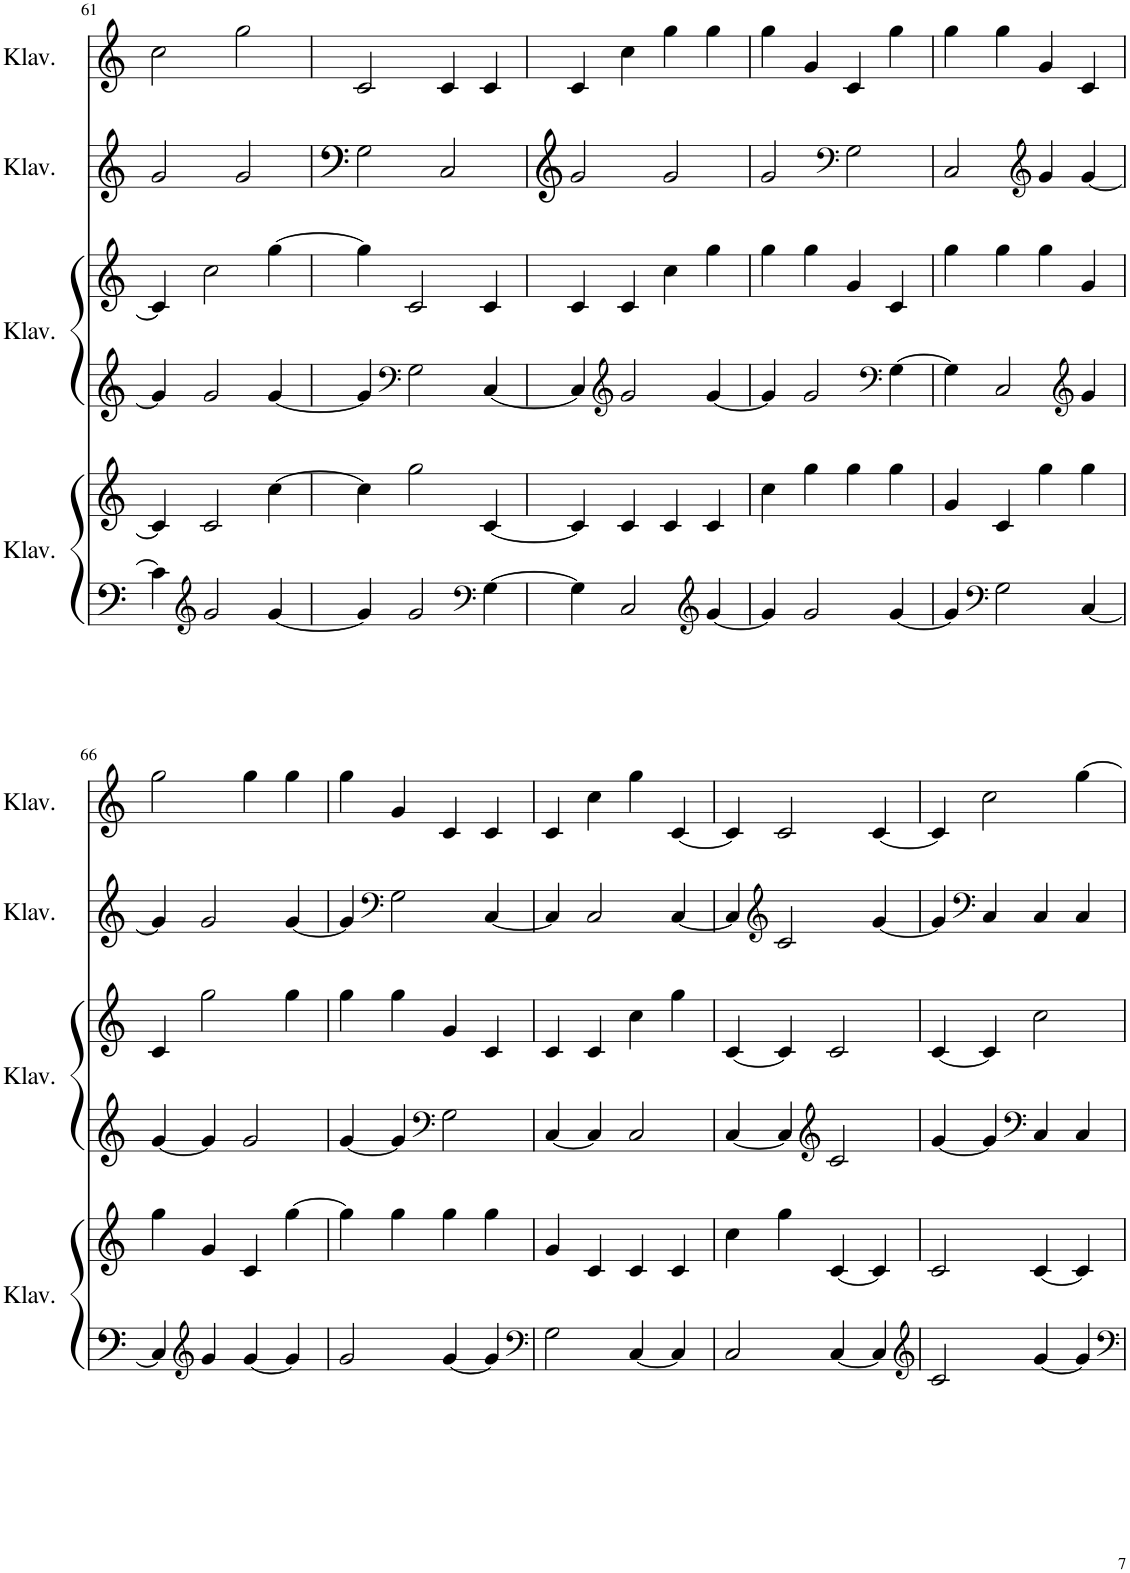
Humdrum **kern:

**kern	**kern	**kern	**kern	**kern	**kern
*part4	*part4	*part3	*part3	*part2	*part1
*staff6	*staff5	*staff4	*staff3	*staff2	*staff1
*I"Klavier	*	*I"Klavier	*	*I"Klavier	*I"Klavier
*I'Klav.	*	*I'Klav.	*	*I'Klav.	*I'Klav.
!!LO:PB:g=z
*clefF4	*clefG2	*clefG2	*clefG2	*clefG2	*clefG2
*k[]	*k[]	*k[]	*k[]	*k[]	*k[]
*M4/4	*M4/4	*M4/4	*M4/4	*M4/4	*M4/4
=61	=61	=61	=61	=61	=61
4c\]	4c/]	4g/]	4c/]	2g/	2cc\
*clefG2	*	*	*	*	*
2g/	2c/	2g/	2cc\	.	.
.	.	.	.	2g/	2gg\
[4g/	[4cc\	[4g/	[4gg\	.	.
=62	=62	=62	=62	=62	=62
4g/]	4cc\]	4g/]	4gg\]	2G\	2c/
*	*	*clefF4	*	*	*
2g/	2gg\	2G\	2c/	.	.
.	.	.	.	2C/	4c/
*clefF4	*	*	*	*	*
[4G\	[4c/	[4C/	4c/	.	4c/
=63	=63	=63	=63	=63	=63
4G\]	4c/]	4C/]	4c/	2g/	4c/
*	*	*clefG2	*	*	*
2C/	4c/	2g/	4c/	.	4cc\
.	4c/	.	4cc\	2g/	4gg\
*clefG2	*	*	*	*	*
[4g/	4c/	[4g/	4gg\	.	4gg\
=64	=64	=64	=64	=64	=64
4g/]	4cc\	4g/]	4gg\	2g/	4gg\
2g/	4gg\	2g/	4gg\	.	4g/
*	*	*	*	*clefF4	*
.	4gg\	.	4g/	2G\	4c/
*	*	*clefF4	*	*	*
[4g/	4gg\	[4G\	4c/	.	4gg\
=65	=65	=65	=65	=65	=65
4g/]	4g/	4G\]	4gg\	2C/	4gg\
*clefF4	*	*	*	*	*
2G\	4c/	2C/	4gg\	.	4gg\
*	*	*	*	*clefG2	*
.	4gg\	.	4gg\	4g/	4g/
*	*	*clefG2	*	*	*
[4C/	4gg\	4g/	4g/	[4g/	4c/
!!LO:LB:g=z
=66	=66	=66	=66	=66	=66
4C/]	4gg\	[4g/	4c/	4g/]	2gg\
*clefG2	*	*	*	*	*
4g/	4g/	4g/]	2gg\	2g/	.
[4g/	4c/	2g/	.	.	4gg\
4g/]	[4gg\	.	4gg\	[4g/	4gg\
=67	=67	=67	=67	=67	=67
2g/	4gg\]	[4g/	4gg\	4g/]	4gg\
*	*	*	*	*clefF4	*
.	4gg\	4g/]	4gg\	2G\	4g/
*	*	*clefF4	*	*	*
[4g/	4gg\	2G\	4g/	.	4c/
4g/]	4gg\	.	4c/	[4C/	4c/
=68	=68	=68	=68	=68	=68
*clefF4	*	*	*	*	*
2G\	4g/	[4C/	4c/	4C/]	4c/
.	4c/	4C/]	4c/	2C/	4cc\
[4C/	4c/	2C/	4cc\	.	4gg\
4C/]	4c/	.	4gg\	[4C/	[4c/
=69	=69	=69	=69	=69	=69
2C/	4cc\	[4C/	[4c/	4C/]	4c/]
*	*	*	*	*clefG2	*
.	4gg\	4C/]	4c/]	2c/	2c/
*	*	*clefG2	*	*	*
[4C/	[4c/	2c/	2c/	.	.
4C/]	4c/]	.	.	[4g/	[4c/
=70	=70	=70	=70	=70	=70
*clefG2	*	*	*	*	*
2c/	2c/	[4g/	[4c/	4g/]	4c/]
*	*	*	*	*clefF4	*
.	.	4g/]	4c/]	4C/	2cc\
*	*	*clefF4	*	*	*
[4g/	[4c/	4C/	2cc\	4C/	.
4g/]	4c/]	4C/	.	4C/	[4gg\
=	=	=	=	=	=
*-	*-	*-	*-	*-	*-
